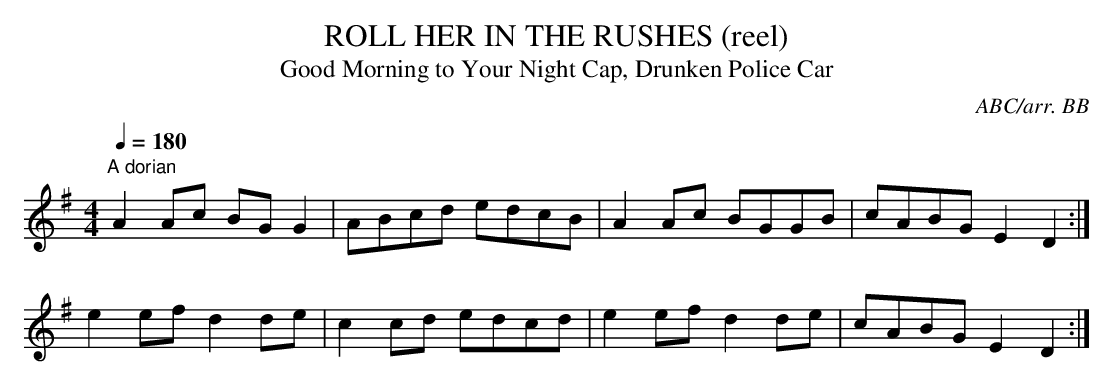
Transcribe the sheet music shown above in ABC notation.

X:1
T:ROLL HER IN THE RUSHES (reel)
T:Good Morning to Your Night Cap, Drunken Police Car
C:ABC/arr. BB
L:1/8
Q:1/4=180
M:4/4
K:G
"A dorian"
A2Ac BGG2|ABcd edcB|A2Ac BGGB|cABG E2D2:|
e2 ef d2 de|c2 cd edcd|e2 ef d2 de|cABG E2 D2:|
